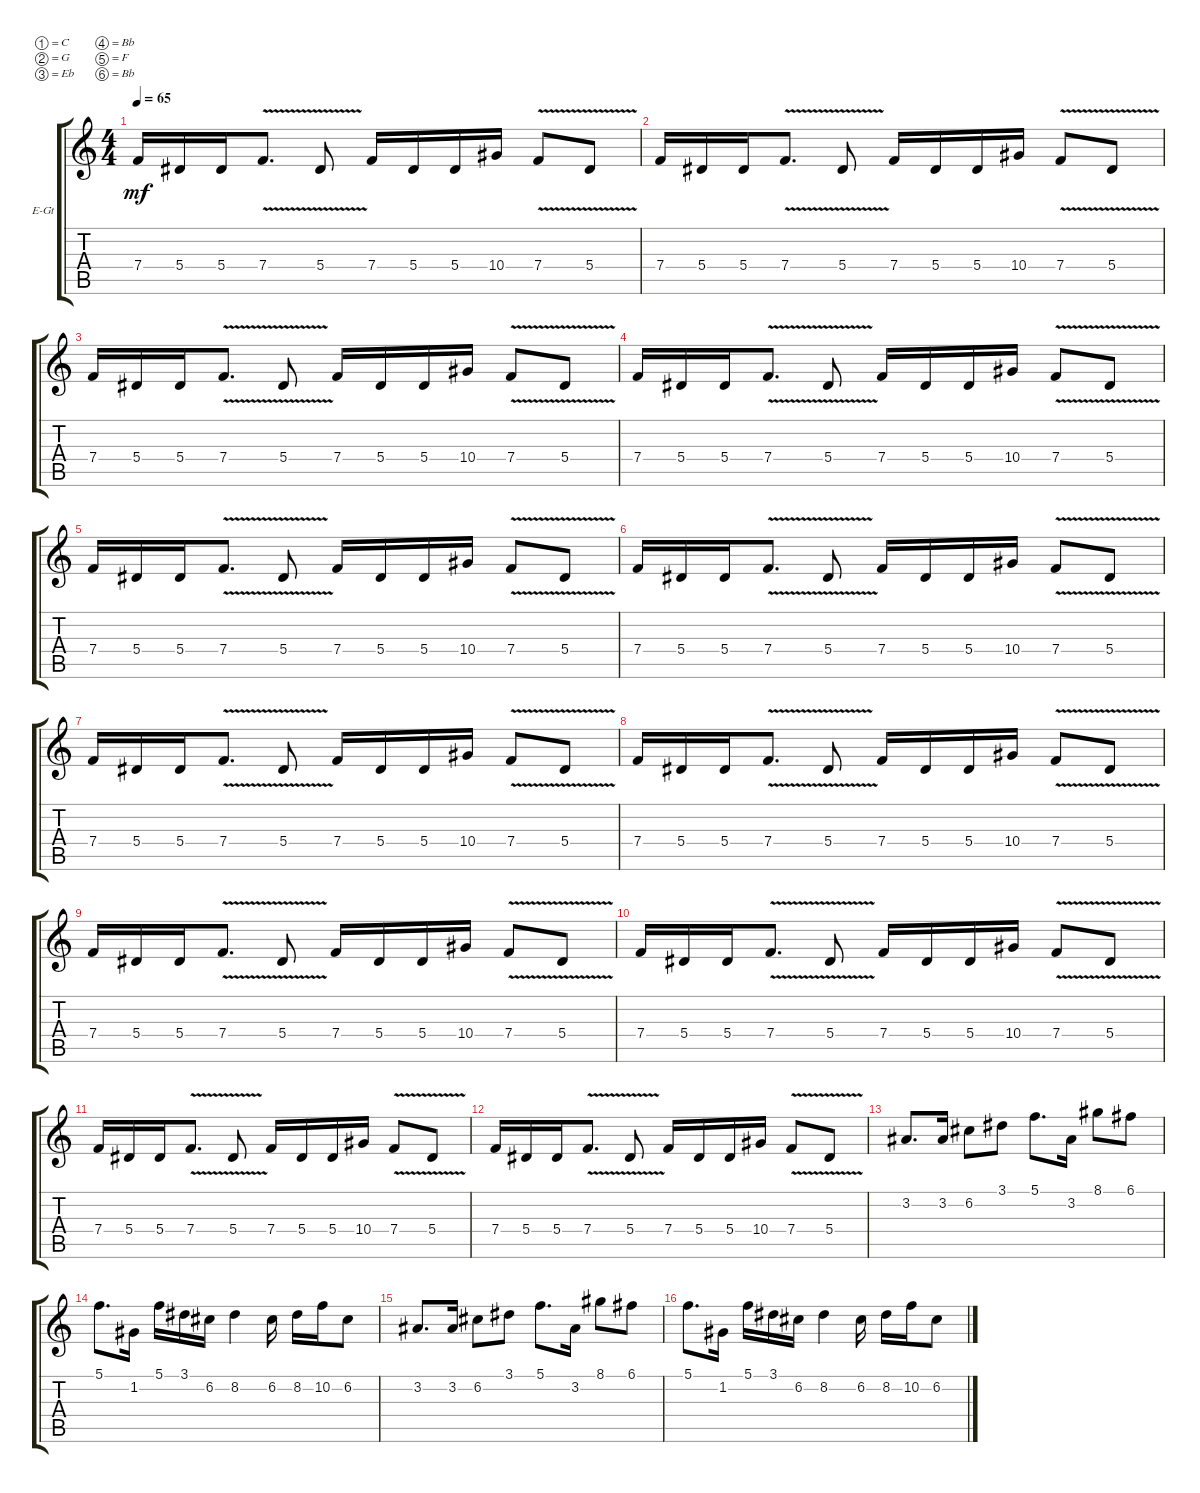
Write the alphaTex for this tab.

\defaultSystemsLayout 4
\bracketExtendMode groupsimilarinstruments
\firstSystemTrackNameOrientation horizontal
\otherSystemsTrackNameOrientation horizontal
\track ("Electric Guitar" "E-Gt") {instrument overdrivenguitar}
\staff {score tabs}
\tuning (C4 G3 Eb3 Bb2 F2 Bb1)
\ts (4 4)
\tempo 65
\clef g2
\ks c
7.4.16{dy mf instrument overdrivenguitar} 5.4.16 5.4.16 7.4{v}.8{d} 5.4{v}.8 7.4.16 5.4.16 5.4.16 10.4.16 7.4{v}.8 5.4{v}.8 |
7.4.16 5.4.16 5.4.16 7.4{v}.8{d} 5.4{v}.8 7.4.16 5.4.16 5.4.16 10.4.16 7.4{v}.8 5.4{v}.8 |
7.4.16 5.4.16 5.4.16 7.4{v}.8{d} 5.4{v}.8 7.4.16 5.4.16 5.4.16 10.4.16 7.4{v}.8 5.4{v}.8 |
7.4.16 5.4.16 5.4.16 7.4{v}.8{d} 5.4{v}.8 7.4.16 5.4.16 5.4.16 10.4.16 7.4{v}.8 5.4{v}.8 |
7.4.16 5.4.16 5.4.16 7.4{v}.8{d} 5.4{v}.8 7.4.16 5.4.16 5.4.16 10.4.16 7.4{v}.8 5.4{v}.8 |
7.4.16 5.4.16 5.4.16 7.4{v}.8{d} 5.4{v}.8 7.4.16 5.4.16 5.4.16 10.4.16 7.4{v}.8 5.4{v}.8 |
7.4.16 5.4.16 5.4.16 7.4{v}.8{d} 5.4{v}.8 7.4.16 5.4.16 5.4.16 10.4.16 7.4{v}.8 5.4{v}.8 |
7.4.16 5.4.16 5.4.16 7.4{v}.8{d} 5.4{v}.8 7.4.16 5.4.16 5.4.16 10.4.16 7.4{v}.8 5.4{v}.8 |
7.4.16 5.4.16 5.4.16 7.4{v}.8{d} 5.4{v}.8 7.4.16 5.4.16 5.4.16 10.4.16 7.4{v}.8 5.4{v}.8 |
7.4.16 5.4.16 5.4.16 7.4{v}.8{d} 5.4{v}.8 7.4.16 5.4.16 5.4.16 10.4.16 7.4{v}.8 5.4{v}.8 |
7.4.16 5.4.16 5.4.16 7.4{v}.8{d} 5.4{v}.8 7.4.16 5.4.16 5.4.16 10.4.16 7.4{v}.8 5.4{v}.8 |
7.4.16 5.4.16 5.4.16 7.4{v}.8{d} 5.4{v}.8 7.4.16 5.4.16 5.4.16 10.4.16 7.4{v}.8 5.4{v}.8 |
3.2.8{d} 3.2.16 6.2.8 3.1.8 5.1.8{d} 3.2.16 8.1.8 6.1.8 |
5.1.8{d} 1.2.16 5.1.16 3.1.16 6.2.16 8.2.4 6.2.16 8.2.16 10.2.16 6.2.8 |
3.2.8{d} 3.2.16 6.2.8 3.1.8 5.1.8{d} 3.2.16 8.1.8 6.1.8 |
5.1.8{d} 1.2.16 5.1.16 3.1.16 6.2.16 8.2.4 6.2.16 8.2.16 10.2.16 6.2.8
